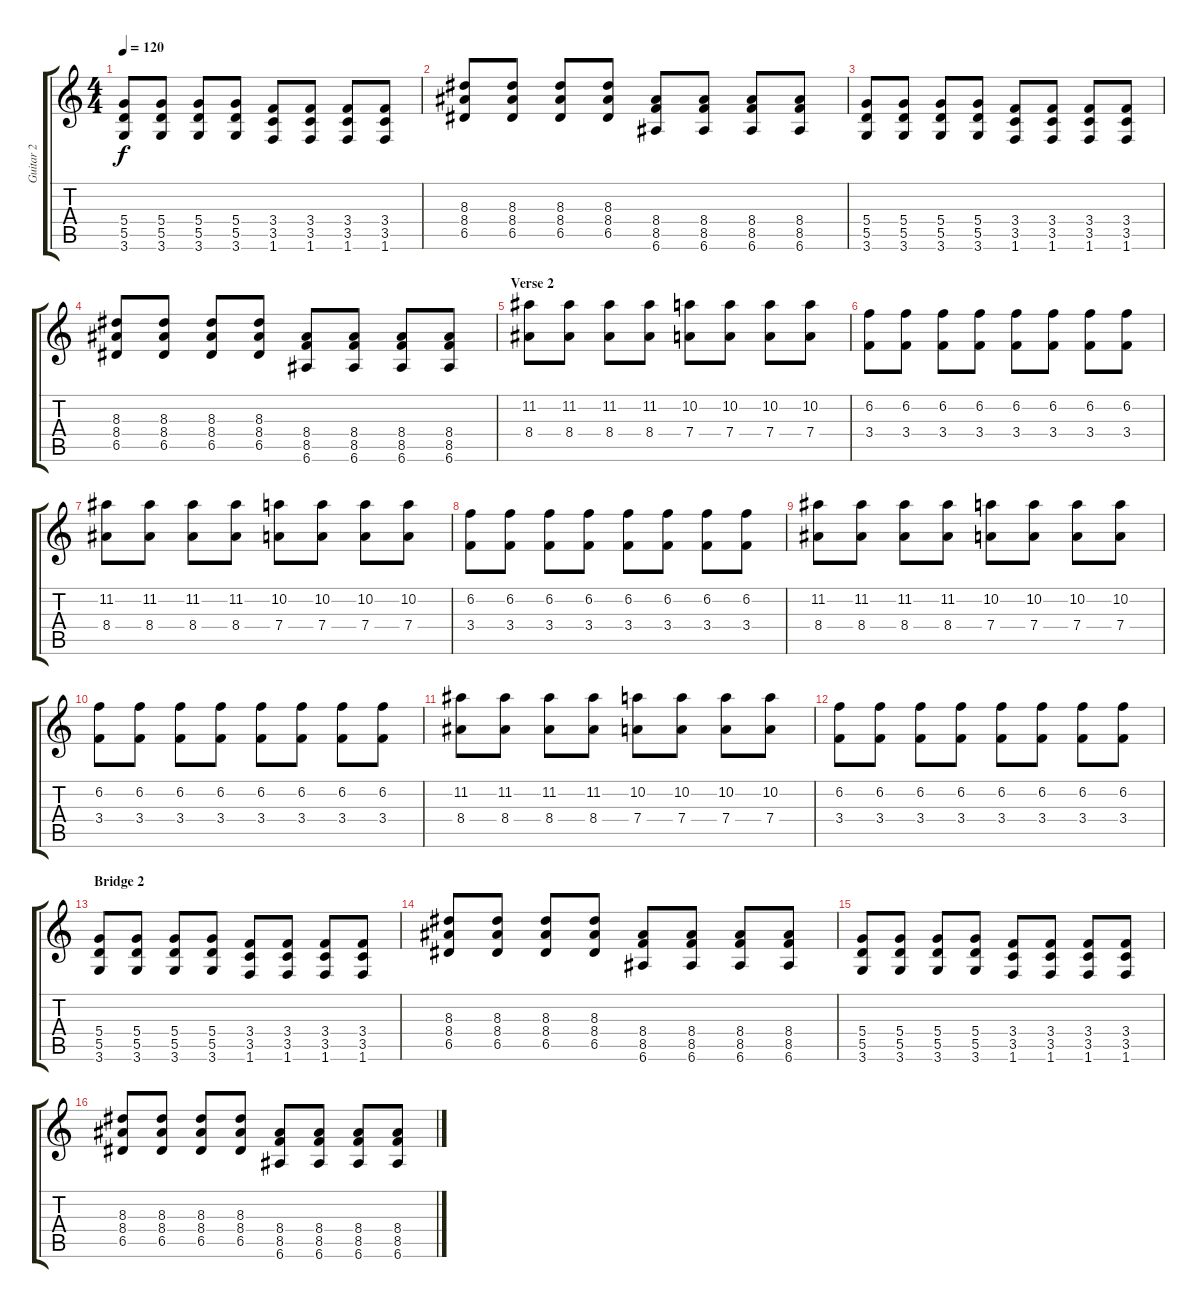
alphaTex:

\track ("Guitar 2" "Guitar 2") {instrument acousticguitarsteel}
\staff {score tabs}
\tuning (E4 B3 G3 D3 A2 E2) {hide}
\ts (4 4)
\tempo 120
\clef g2
\ks c
(5.4 5.5 3.6).8{dy f} (5.4 5.5 3.6).8 (5.4 5.5 3.6).8 (5.4 5.5 3.6).8 (3.4 3.5 1.6).8 (3.4 3.5 1.6).8 (3.4 3.5 1.6).8 (3.4 3.5 1.6).8 |
(8.3 8.4 6.5).8 (8.3 8.4 6.5).8 (8.3 8.4 6.5).8 (8.3 8.4 6.5).8 (8.4 8.5 6.6).8 (8.4 8.5 6.6).8 (8.4 8.5 6.6).8 (8.4 8.5 6.6).8 |
(5.4 5.5 3.6).8 (5.4 5.5 3.6).8 (5.4 5.5 3.6).8 (5.4 5.5 3.6).8 (3.4 3.5 1.6).8 (3.4 3.5 1.6).8 (3.4 3.5 1.6).8 (3.4 3.5 1.6).8 |
(8.3 8.4 6.5).8 (8.3 8.4 6.5).8 (8.3 8.4 6.5).8 (8.3 8.4 6.5).8 (8.4 8.5 6.6).8 (8.4 8.5 6.6).8 (8.4 8.5 6.6).8 (8.4 8.5 6.6).8 |
\section ("" "Verse 2")
(11.2 8.4).8{instrument acousticguitarsteel} (11.2 8.4).8 (11.2 8.4).8 (11.2 8.4).8 (10.2 7.4).8 (10.2 7.4).8 (10.2 7.4).8 (10.2 7.4).8 |
(6.2 3.4).8 (6.2 3.4).8 (6.2 3.4).8 (6.2 3.4).8 (6.2 3.4).8 (6.2 3.4).8 (6.2 3.4).8 (6.2 3.4).8 |
(11.2 8.4).8 (11.2 8.4).8 (11.2 8.4).8 (11.2 8.4).8 (10.2 7.4).8 (10.2 7.4).8 (10.2 7.4).8 (10.2 7.4).8 |
(6.2 3.4).8 (6.2 3.4).8 (6.2 3.4).8 (6.2 3.4).8 (6.2 3.4).8 (6.2 3.4).8 (6.2 3.4).8 (6.2 3.4).8 |
(11.2 8.4).8 (11.2 8.4).8 (11.2 8.4).8 (11.2 8.4).8 (10.2 7.4).8 (10.2 7.4).8 (10.2 7.4).8 (10.2 7.4).8 |
(6.2 3.4).8 (6.2 3.4).8 (6.2 3.4).8 (6.2 3.4).8 (6.2 3.4).8 (6.2 3.4).8 (6.2 3.4).8 (6.2 3.4).8 |
(11.2 8.4).8 (11.2 8.4).8 (11.2 8.4).8 (11.2 8.4).8 (10.2 7.4).8 (10.2 7.4).8 (10.2 7.4).8 (10.2 7.4).8 |
(6.2 3.4).8 (6.2 3.4).8 (6.2 3.4).8 (6.2 3.4).8 (6.2 3.4).8 (6.2 3.4).8 (6.2 3.4).8 (6.2 3.4).8 |
\section ("" "Bridge 2")
(5.4 5.5 3.6).8{instrument overdrivenguitar} (5.4 5.5 3.6).8 (5.4 5.5 3.6).8 (5.4 5.5 3.6).8 (3.4 3.5 1.6).8 (3.4 3.5 1.6).8 (3.4 3.5 1.6).8 (3.4 3.5 1.6).8 |
(8.3 8.4 6.5).8 (8.3 8.4 6.5).8 (8.3 8.4 6.5).8 (8.3 8.4 6.5).8 (8.4 8.5 6.6).8 (8.4 8.5 6.6).8 (8.4 8.5 6.6).8 (8.4 8.5 6.6).8 |
(5.4 5.5 3.6).8 (5.4 5.5 3.6).8 (5.4 5.5 3.6).8 (5.4 5.5 3.6).8 (3.4 3.5 1.6).8 (3.4 3.5 1.6).8 (3.4 3.5 1.6).8 (3.4 3.5 1.6).8 |
(8.3 8.4 6.5).8 (8.3 8.4 6.5).8 (8.3 8.4 6.5).8 (8.3 8.4 6.5).8 (8.4 8.5 6.6).8 (8.4 8.5 6.6).8 (8.4 8.5 6.6).8 (8.4 8.5 6.6).8
